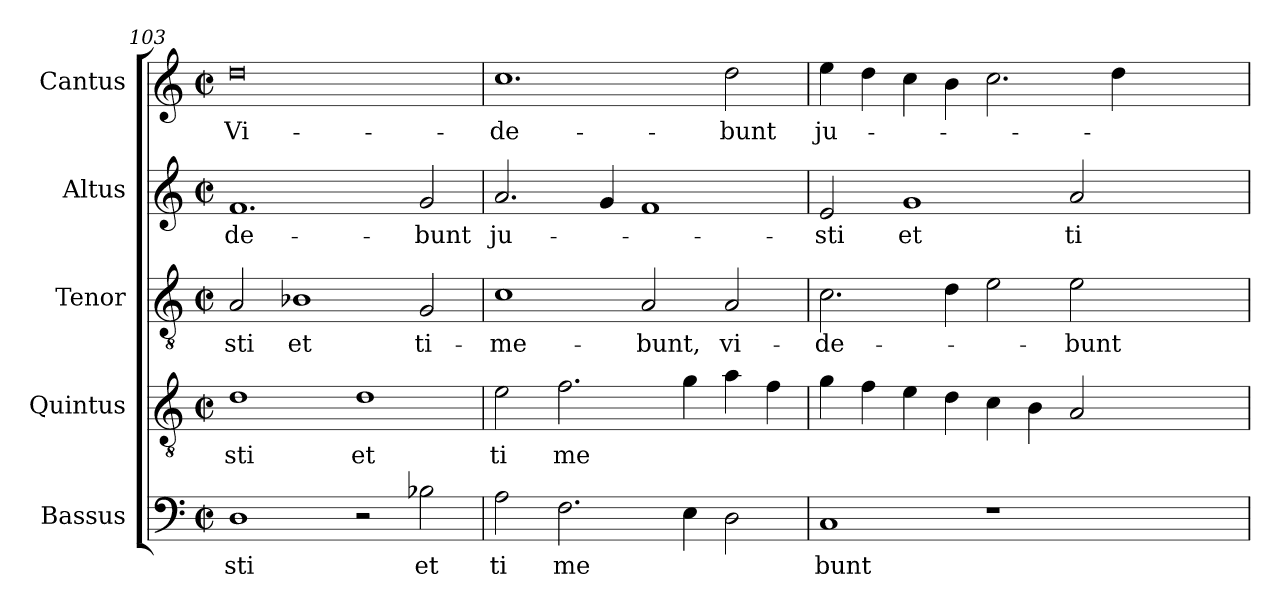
**kern	**text	**kern	**text	**kern	**text	**kern	**text	**kern	**text
*part5	*part5	*part4	*part4	*part3	*part3	*part2	*part2	*part1	*part1
*staff5	*staff5	*staff4	*staff4	*staff3	*staff3	*staff2	*staff2	*staff1	*staff1
*I"Bassus	*	*I"Quintus	*	*I"Tenor	*	*I"Altus	*	*I"Cantus	*
*clefF4	*	*clefGv2	*	*clefGv2	*	*clefG2	*	*clefG2	*
*M2/2	*	*M2/2	*	*M2/2	*	*M2/2	*	*M2/2	*
*met(c|)	*	*met(c|)	*	*met(c|)	*	*met(c|)	*	*met(c|)	*
=103	=103	=103	=103	=103	=103	=103	=103	=103	=103
!	!LO:LY:b:cj	!	!LO:LY:b:cj	!	!LO:LY:b:cj	!	!LO:LY:b:cj	!	!LO:LY:b:cj
1D	sti	1d	sti	2A/	-sti	1.f	-de-	0dd	Vi-
!	!	!	!	!	!LO:LY:b:cj	!	!	!	!
.	.	.	.	1B-X	et	.	.	.	.
!	!	!	!LO:LY:b:cj	!	!	!	!	!	!
2r	.	1d	et	.	.	.	.	.	.
!	!LO:LY:b:cj	!	!	!	!LO:LY:b:cj	!	!LO:LY:b:cj	!	!
2B-X\	et	.	.	2G/	ti-	2g/	-bunt	.	.
=104	=104	=104	=104	=104	=104	=104	=104	=104	=104
!	!LO:LY:b:cj	!	!LO:LY:b:cj	!	!LO:LY:b:cj	!	!LO:LY:b:cj	!	!LO:LY:b:cj
2A\	ti	2e\	ti	1c	-me-	2.a/	ju-	1.cc	-de-
!	!LO:LY:b	!	!LO:LY:b	!	!	!	!	!	!
2.F\	me	2.f\	me	.	.	.	.	.	.
.	.	.	.	.	.	4g/	.	.	.
!	!	!	!	!	!LO:LY:b:cj	!	!	!	!
.	.	.	.	2A/	-bunt,	1f	.	.	.
4E\	.	4g\	.	.	.	.	.	.	.
!	!	!	!	!	!LO:LY:b:cj	!	!	!	!LO:LY:b:cj
2D\	.	4a\	.	2A/	vi-	.	.	2dd\	-bunt
.	.	4f\	.	.	.	.	.	.	.
=105	=105	=105	=105	=105	=105	=105	=105	=105	=105
!	!LO:LY:b:cj	!	!	!	!LO:LY:b:cj	!	!LO:LY:b:cj	!	!LO:LY:b:cj
1C	bunt	4g\	.	2.c\	-de-	2e/	-sti	4ee\	ju-
.	.	4f\	.	.	.	.	.	4dd\	.
!	!	!	!	!	!	!	!LO:LY:b:cj	!	!
.	.	4e\	.	.	.	1g	et	4cc\	.
.	.	4d\	.	4d\	.	.	.	4b\	.
!LO:N:vis=1	!	!	!	!	!	!	!	!	!
0r	.	4c\	.	2e\	.	.	.	2.cc\	.
.	.	4B\	.	.	.	.	.	.	.
!	!	!	!	!	!LO:LY:b:cj	!	!LO:LY:b:cj	!	!
.	.	2A/	.	2e\	-bunt	2a/	ti-	.	.
.	.	.	.	.	.	.	.	4dd\	.
.	.	1ryy	.	1ryy	.	1ryy	.	1ryy	.
=	=	=	=	=	=	=	=	=	=
*-	*-	*-	*-	*-	*-	*-	*-	*-	*-
